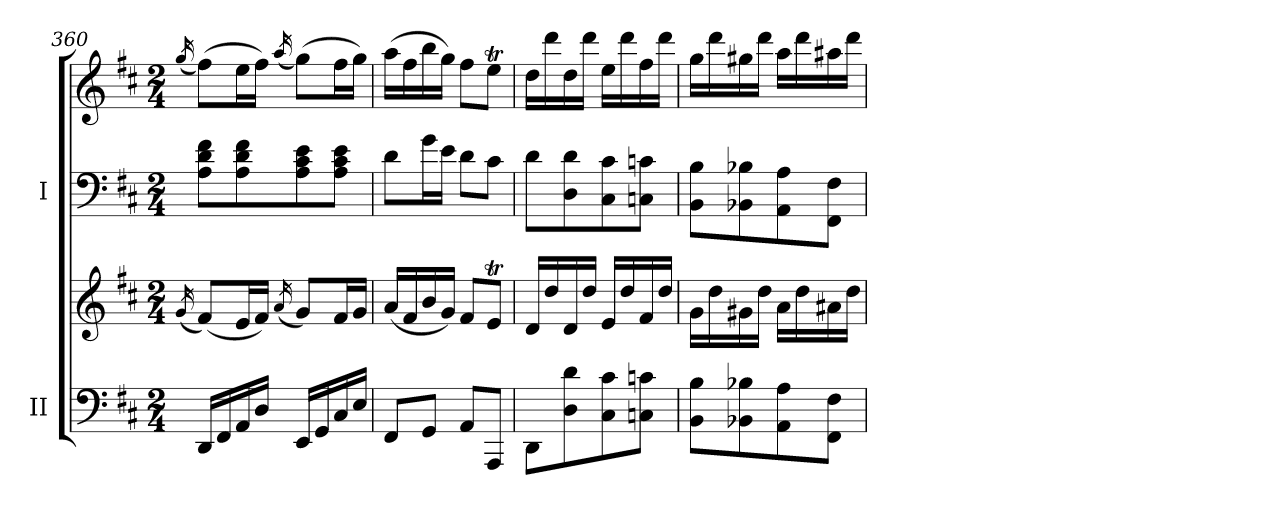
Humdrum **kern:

**kern	**kern	**kern	**kern
*part2	*part2	*part1	*part1
*staff4	*staff3	*staff2	*staff1
*I"II	*	*I"I	*
*I'II	*	*I'I	*
*clefF4	*clefG2	*clefF4	*clefG2
*k[f#c#]	*k[f#c#]	*k[f#c#]	*k[f#c#]
*M2/4	*M2/4	*M2/4	*M2/4
=360	=360	=360	=360
.	(<16qg/	.	(<16qgg/
16DD/LL	(<8f#/L)	8A\ 8d\ 8f#\L	(>8ff#\L)
16FF#/	.	.	.
16AA/	16e/L	8A\ 8d\ 8f#\	16ee\L
16D/JJ	16f#/JJ)	.	16ff#\JJ)
.	(<16qa/	.	(<16qaa/
16EE/LL	8g/L)	8A\ 8c#\ 8e\	(>8gg\L)
16GG/	.	.	.
16C#/	16f#/L	8A\ 8c#\ 8e\J	16ff#\L
16E/JJ	16g/JJ	.	16gg\JJ)
=361	=361	=361	=361
8FF#/L	(<16a/LL	8d\L	(>16aa\LL
.	16f#/	.	16ff#\
8GG/J	16b/	16g\L	16bb\
.	16g/JJ)	16e\JJ	16gg\JJ)
8AA/L	8f#/L	8d\L	8ff#\L
8AAA/J	8eT/J	8c#\J	8eeT\J
=362	=362	=362	=362
8DD\L	16d/LL	8d\L	16dd\LL
.	16dd/	.	16ddd\
8D\ 8d\	16d/	8D\ 8d\	16dd\
.	16dd/JJ	.	16ddd\JJ
8C#\ 8c#\	16e/LL	8C#\ 8c#\	16ee\LL
.	16dd/	.	16ddd\
8Cn\ 8cn\J	16f#/	8Cn\ 8cn\J	16ff#\
.	16dd/JJ	.	16ddd\JJ
!!LO:LB:g=z
=363	=363	=363	=363
8BB\ 8B\L	16g\LL	8BB\ 8B\L	16gg\LL
.	16dd\	.	16ddd\
8BB-X\ 8B-X\	16g#X\	8BB-X\ 8B-X\	16gg#X\
.	16dd\JJ	.	16ddd\JJ
8AA\ 8A\	16a\LL	8AA\ 8A\	16aa\LL
.	16dd\	.	16ddd\
8FF#\ 8F#\J	16a#X\	8FF#\ 8F#\J	16aa#X\
.	16dd\JJ	.	16ddd\JJ
=	=	=	=
*-	*-	*-	*-
